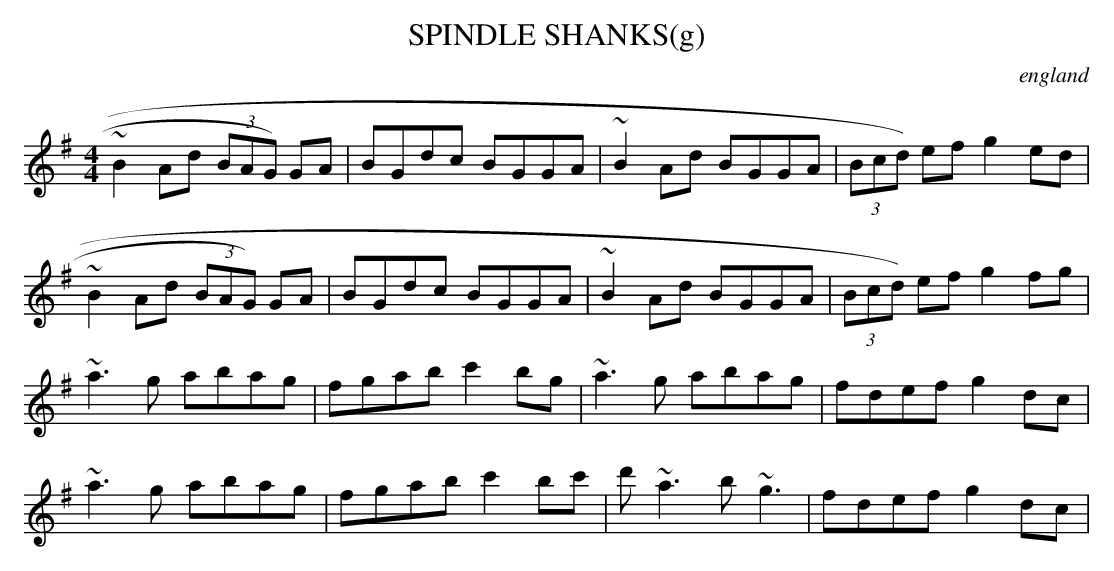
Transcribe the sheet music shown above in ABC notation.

X:1
T:SPINDLE SHANKS(g)
O:england
M:4/4
L:1/8
K:G
~B2 Ad (3BAG) GA|BGdc BGGA|~B2Ad BGGA|(3Bcd) ef g2 ed|
~B2 Ad (3BAG) GA|BGdc BGGA|~B2Ad BGGA|(3Bcd) ef g2 fg|
~a3g abag|fgab c'2 bg|~a3g abag|fdef g2 dc|
~a3g abag|fgab c'2 bc'|d'~a3 b~g3|fdef g2 dc|
